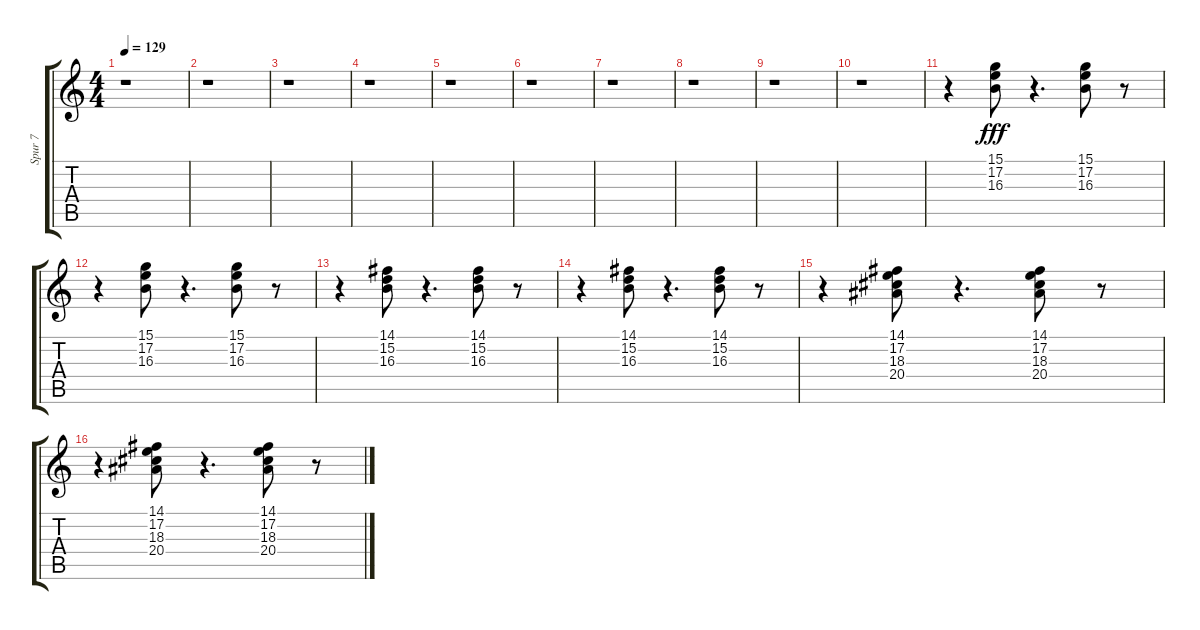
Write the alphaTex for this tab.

\track ("Spur 7" "Spur 7") {instrument percussiveorgan}
\staff {score tabs}
\tuning (E4 B3 G3 D3 A2 E2) {hide}
\ts (4 4)
\tempo 129
\clef g2
\ks c
r.1{dy fff} |
r.1 |
r.1 |
r.1 |
r.1 |
r.1 |
r.1 |
r.1 |
r.1 |
r.1 |
r.4 (15.1 17.2 16.3).8 r.4{d} (15.1 17.2 16.3).8 r.8 |
r.4 (15.1 17.2 16.3).8 r.4{d} (15.1 17.2 16.3).8 r.8 |
r.4 (14.1 15.2 16.3).8 r.4{d} (14.1 15.2 16.3).8 r.8 |
r.4 (14.1 15.2 16.3).8 r.4{d} (14.1 15.2 16.3).8 r.8 |
r.4 (14.1 17.2 18.3 20.4).8 r.4{d} (14.1 17.2 18.3 20.4).8 r.8 |
r.4 (14.1 17.2 18.3 20.4).8 r.4{d} (14.1 17.2 18.3 20.4).8 r.8
